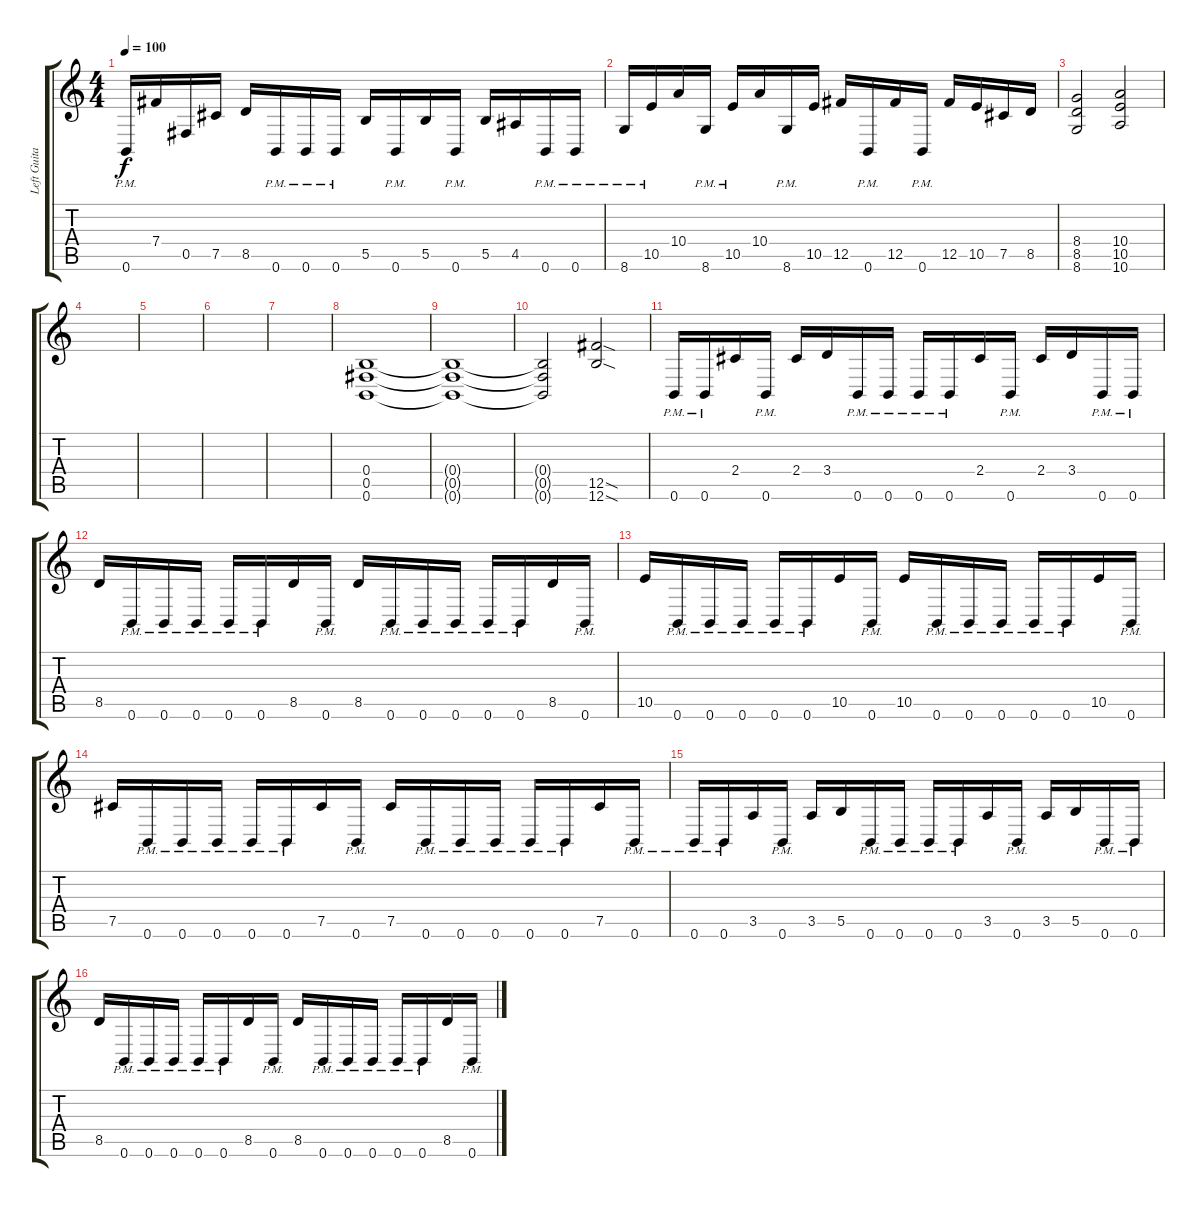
\track ("Left Guitar" "Left Guita") {instrument distortionguitar}
\staff {score tabs}
\tuning (Db4 Ab3 E3 B2 Gb2 B1) {hide}
\ts (4 4)
\tempo 100
\clef g2
\ks c
0.6{pm}.16{dy f} 7.4.16 0.5.16 7.5.16 8.5.16 0.6{pm}.16 0.6{pm}.16 0.6{pm}.16 5.5.16 0.6{pm}.16 5.5.16 0.6{pm}.16 5.5.16 4.5.16 0.6{pm}.16 0.6{pm}.16 |
8.6{pm}.16 10.5{pm}.16 10.4.16 8.6{pm}.16 10.5{pm}.16 10.4.16 8.6{pm}.16 10.5.16 12.5.16 0.6{pm}.16 12.5.16 0.6{pm}.16 12.5.16 10.5.16 7.5.16 8.5.16 |
(8.4 8.5 8.6).2 (10.4 10.5 10.6).2 |
|
|
|
|
(0.4 0.5 0.6).1 |
(0.4{t} 0.5{t} 0.6{t}).1 |
(0.4{t} 0.5{t} 0.6{t}).2 (12.5{sod} 12.6{sod}).2 |
0.6{pm}.16 0.6{pm}.16 2.4.16 0.6{pm}.16 2.4.16 3.4.16 0.6{pm}.16 0.6{pm}.16 0.6{pm}.16 0.6{pm}.16 2.4.16 0.6{pm}.16 2.4.16 3.4.16 0.6{pm}.16 0.6{pm}.16 |
8.5.16 0.6{pm}.16 0.6{pm}.16 0.6{pm}.16 0.6{pm}.16 0.6{pm}.16 8.5.16 0.6{pm}.16 8.5.16 0.6{pm}.16 0.6{pm}.16 0.6{pm}.16 0.6{pm}.16 0.6{pm}.16 8.5.16 0.6{pm}.16 |
10.5.16 0.6{pm}.16 0.6{pm}.16 0.6{pm}.16 0.6{pm}.16 0.6{pm}.16 10.5.16 0.6{pm}.16 10.5.16 0.6{pm}.16 0.6{pm}.16 0.6{pm}.16 0.6{pm}.16 0.6{pm}.16 10.5.16 0.6{pm}.16 |
7.5.16 0.6{pm}.16 0.6{pm}.16 0.6{pm}.16 0.6{pm}.16 0.6{pm}.16 7.5.16 0.6{pm}.16 7.5.16 0.6{pm}.16 0.6{pm}.16 0.6{pm}.16 0.6{pm}.16 0.6{pm}.16 7.5.16 0.6{pm}.16 |
0.6{pm}.16 0.6{pm}.16 3.5.16 0.6{pm}.16 3.5.16 5.5.16 0.6{pm}.16 0.6{pm}.16 0.6{pm}.16 0.6{pm}.16 3.5.16 0.6{pm}.16 3.5.16 5.5.16 0.6{pm}.16 0.6{pm}.16 |
8.5.16 0.6{pm}.16 0.6{pm}.16 0.6{pm}.16 0.6{pm}.16 0.6{pm}.16 8.5.16 0.6{pm}.16 8.5.16 0.6{pm}.16 0.6{pm}.16 0.6{pm}.16 0.6{pm}.16 0.6{pm}.16 8.5.16 0.6{pm}.16
